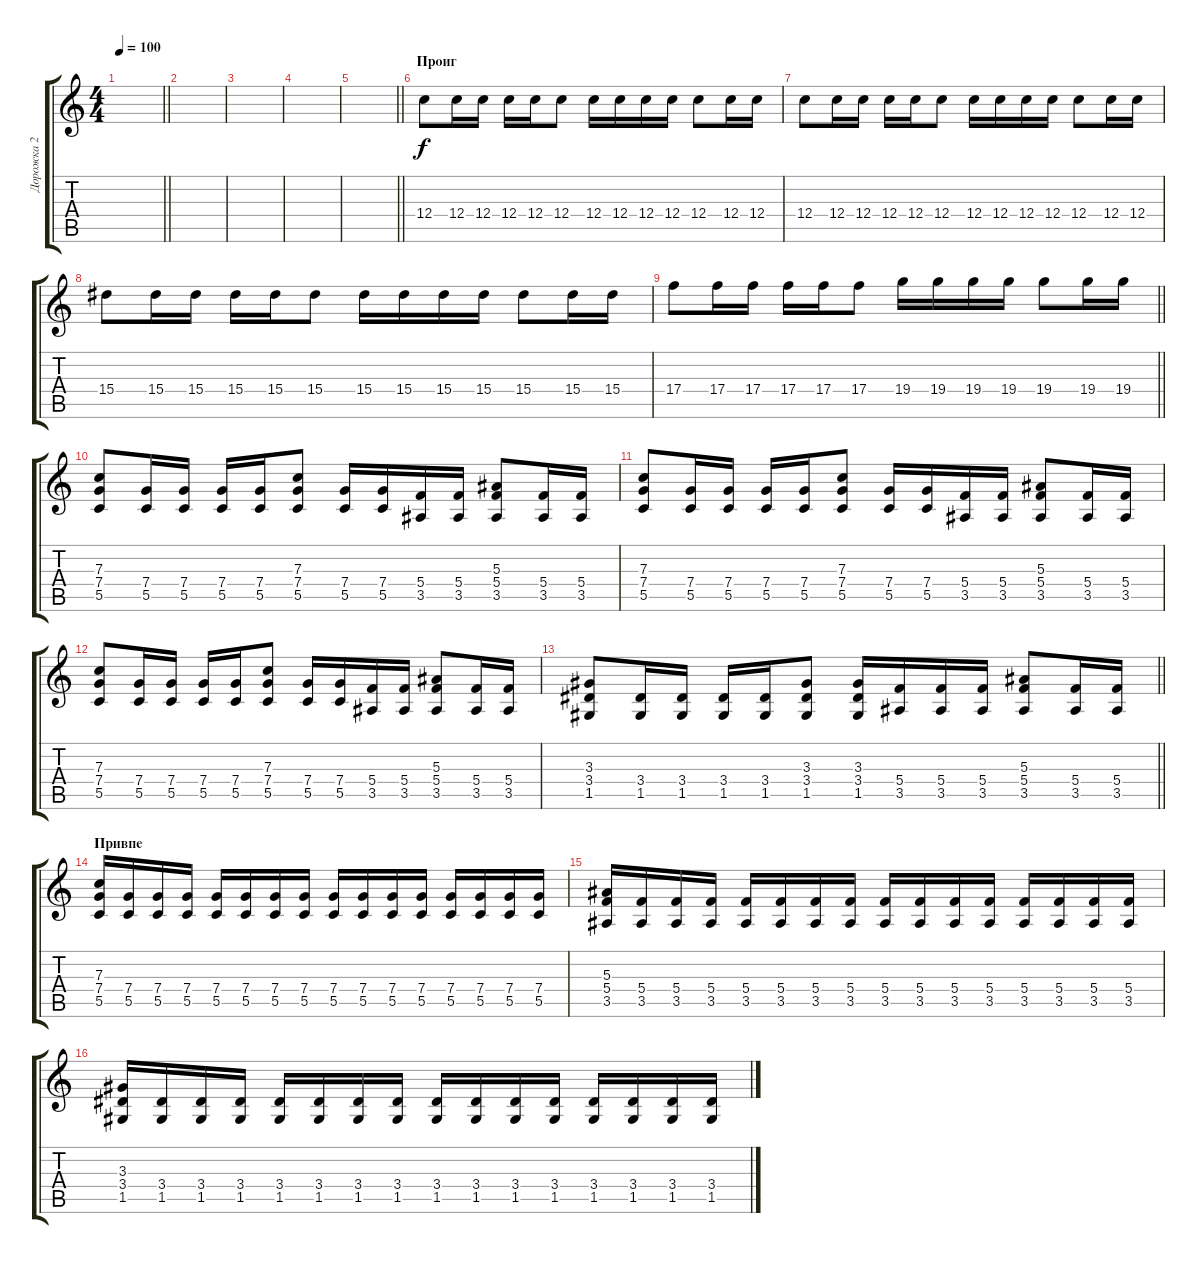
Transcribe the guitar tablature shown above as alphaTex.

\track ("Дорожка 2" "Дорожка 2") {instrument distortionguitar}
\staff {score tabs}
\tuning (D4 A3 F3 C3 G2 C2) {hide}
\ts (4 4)
\tempo 100
\clef g2
\barLineRight lightlight
\ks c
|
|
|
|
\barLineRight lightlight
|
\section ("" "Проиг")
12.4.8 12.4.16 12.4.16 12.4.16 12.4.16 12.4.8 12.4.16 12.4.16 12.4.16 12.4.16 12.4.8 12.4.16 12.4.16 |
12.4.8 12.4.16 12.4.16 12.4.16 12.4.16 12.4.8 12.4.16 12.4.16 12.4.16 12.4.16 12.4.8 12.4.16 12.4.16 |
15.4.8 15.4.16 15.4.16 15.4.16 15.4.16 15.4.8 15.4.16 15.4.16 15.4.16 15.4.16 15.4.8 15.4.16 15.4.16 |
\barLineRight lightlight
17.4.8 17.4.16 17.4.16 17.4.16 17.4.16 17.4.8 19.4.16 19.4.16 19.4.16 19.4.16 19.4.8 19.4.16 19.4.16 |
(7.3 7.4 5.5).8 (7.4 5.5).16 (7.4 5.5).16 (7.4 5.5).16 (7.4 5.5).16 (7.3 7.4 5.5).8 (7.4 5.5).16 (7.4 5.5).16 (5.4 3.5).16 (5.4 3.5).16 (5.3 5.4 3.5).8 (5.4 3.5).16 (5.4 3.5).16 |
(7.3 7.4 5.5).8 (7.4 5.5).16 (7.4 5.5).16 (7.4 5.5).16 (7.4 5.5).16 (7.3 7.4 5.5).8 (7.4 5.5).16 (7.4 5.5).16 (5.4 3.5).16 (5.4 3.5).16 (5.3 5.4 3.5).8 (5.4 3.5).16 (5.4 3.5).16 |
(7.3 7.4 5.5).8 (7.4 5.5).16 (7.4 5.5).16 (7.4 5.5).16 (7.4 5.5).16 (7.3 7.4 5.5).8 (7.4 5.5).16 (7.4 5.5).16 (5.4 3.5).16 (5.4 3.5).16 (5.3 5.4 3.5).8 (5.4 3.5).16 (5.4 3.5).16 |
\barLineRight lightlight
(3.3 3.4 1.5).8 (3.4 1.5).16 (3.4 1.5).16 (3.4 1.5).16 (3.4 1.5).16 (3.3 3.4 1.5).8 (3.3 3.4 1.5).16 (5.4 3.5).16 (5.4 3.5).16 (5.4 3.5).16 (5.3 5.4 3.5).8 (5.4 3.5).16 (5.4 3.5).16 |
\section ("" "Привпе")
(7.3 7.4 5.5).16 (7.4 5.5).16 (7.4 5.5).16 (7.4 5.5).16 (7.4 5.5).16 (7.4 5.5).16 (7.4 5.5).16 (7.4 5.5).16 (7.4 5.5).16 (7.4 5.5).16 (7.4 5.5).16 (7.4 5.5).16 (7.4 5.5).16 (7.4 5.5).16 (7.4 5.5).16 (7.4 5.5).16 |
(5.3 5.4 3.5).16 (5.4 3.5).16 (5.4 3.5).16 (5.4 3.5).16 (5.4 3.5).16 (5.4 3.5).16 (5.4 3.5).16 (5.4 3.5).16 (5.4 3.5).16 (5.4 3.5).16 (5.4 3.5).16 (5.4 3.5).16 (5.4 3.5).16 (5.4 3.5).16 (5.4 3.5).16 (5.4 3.5).16 |
(3.3 3.4 1.5).16 (3.4 1.5).16 (3.4 1.5).16 (3.4 1.5).16 (3.4 1.5).16 (3.4 1.5).16 (3.4 1.5).16 (3.4 1.5).16 (3.4 1.5).16 (3.4 1.5).16 (3.4 1.5).16 (3.4 1.5).16 (3.4 1.5).16 (3.4 1.5).16 (3.4 1.5).16 (3.4 1.5).16
